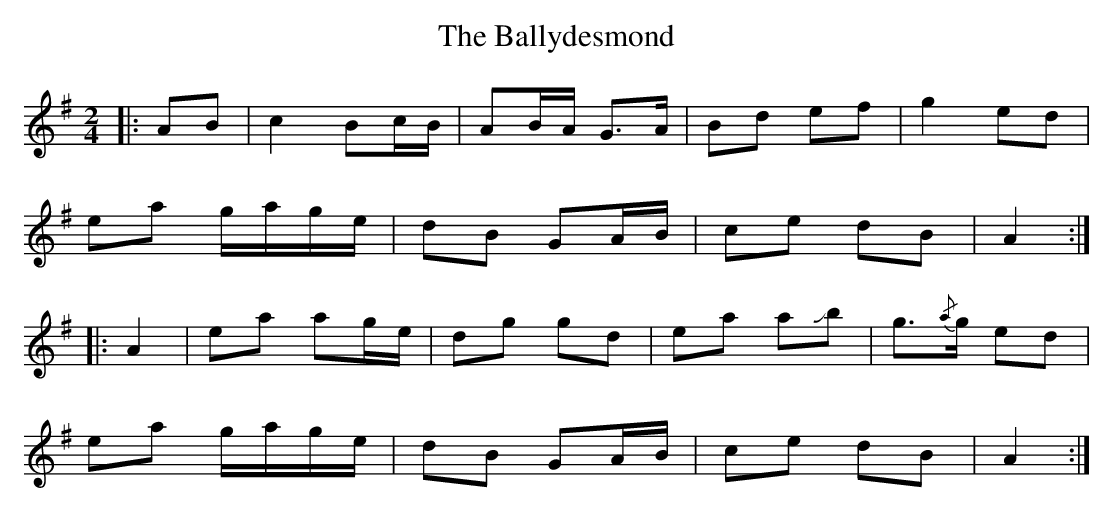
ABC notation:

X:1
T: The Ballydesmond
M: 2/4
L: 1/8
K: Ador
|:AB|c2 Bc/B/|AB/A/ G>A|Bd ef|g2 ed|
ea g/a/g/e/|dB GA/B/|ce dB|A2:|
|:A2|ea ag/e/|dg gd|ea a!slide!b|g>{/a}g ed|
ea g/a/g/e/|dB GA/B/|ce dB|A2:|
